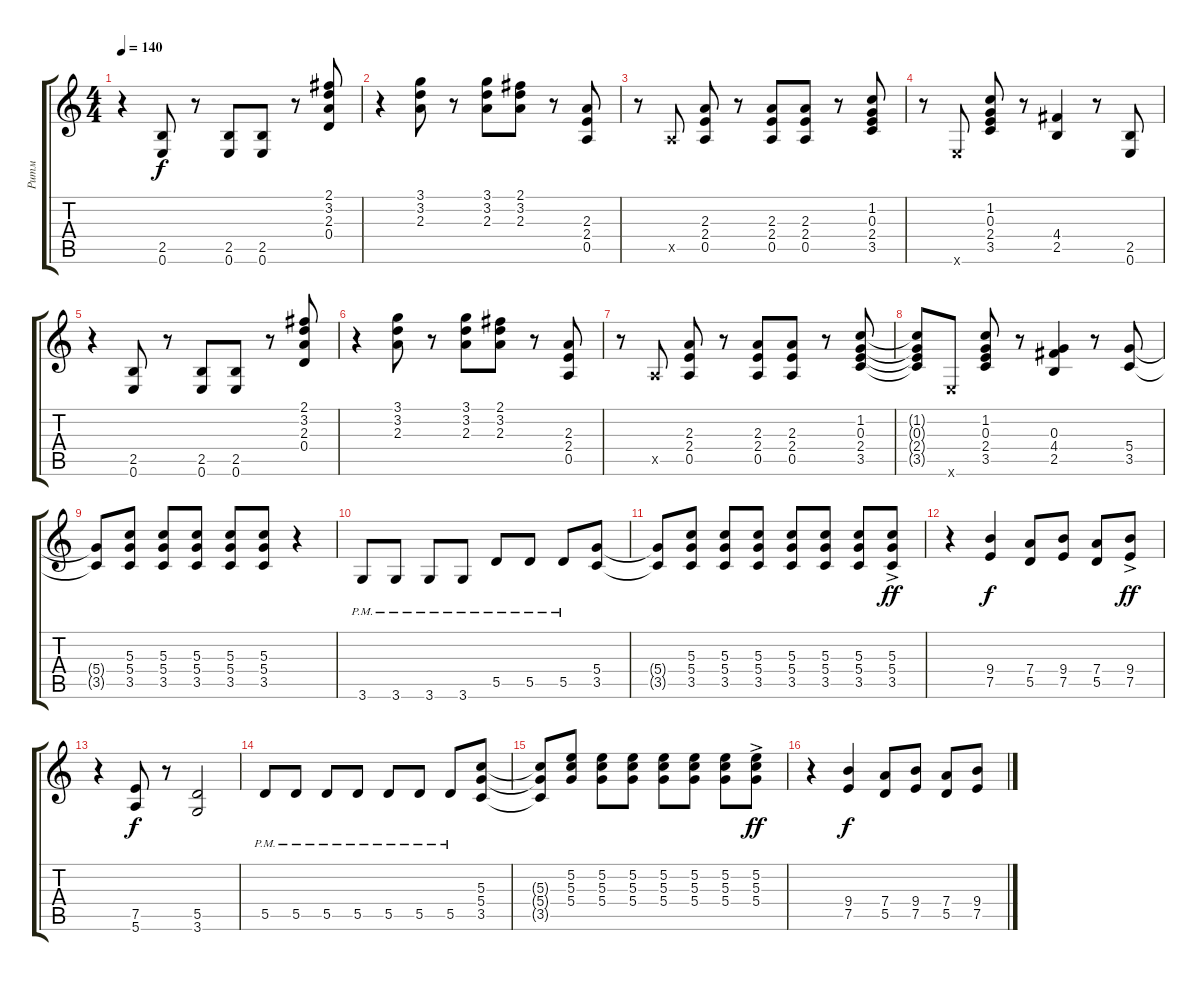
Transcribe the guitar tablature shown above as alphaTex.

\track ("Ритм" "Ритм") {instrument distortionguitar}
\staff {score tabs}
\tuning (E4 B3 G3 D3 A2 E2) {hide}
\ts (4 4)
\tempo 140
\clef g2
\ks c
r.4{dy f} (2.5 0.6).8 r.8 (2.5 0.6).8 (2.5 0.6).8 r.8 (2.1 3.2 2.3 0.4).8 |
r.4 (3.1 3.2 2.3).8 r.8 (3.1 3.2 2.3).8 (2.1 3.2 2.3).8 r.8 (2.3 2.4 0.5).8 |
r.8 0.5{x}.8 (2.3 2.4 0.5).8 r.8 (2.3 2.4 0.5).8 (2.3 2.4 0.5).8 r.8 (1.2 0.3 2.4 3.5).8 |
r.8 0.6{x}.8 (1.2 0.3 2.4 3.5).8 r.8 (4.4 2.5).4 r.8 (2.5 0.6).8 |
r.4 (2.5 0.6).8 r.8 (2.5 0.6).8 (2.5 0.6).8 r.8 (2.1 3.2 2.3 0.4).8 |
r.4 (3.1 3.2 2.3).8 r.8 (3.1 3.2 2.3).8 (2.1 3.2 2.3).8 r.8 (2.3 2.4 0.5).8 |
r.8 0.5{x}.8 (2.3 2.4 0.5).8 r.8 (2.3 2.4 0.5).8 (2.3 2.4 0.5).8 r.8 (1.2 0.3 2.4 3.5).8 |
(1.2{t} 0.3{t} 2.4{t} 3.5{t}).8 0.6{x}.8 (1.2 0.3 2.4 3.5).8 r.8 (0.3 4.4 2.5).4 r.8 (5.4 3.5).8 |
(5.4{t} 3.5{t}).8 (5.3 5.4 3.5).8 (5.3 5.4 3.5).8 (5.3 5.4 3.5).8 (5.3 5.4 3.5).8 (5.3 5.4 3.5).8 r.4 |
3.6{pm}.8 3.6{pm}.8 3.6{pm}.8 3.6{pm}.8 5.5{pm}.8 5.5{pm}.8 5.5{pm}.8 (5.4 3.5).8 |
(5.4{t} 3.5{t}).8 (5.3 5.4 3.5).8 (5.3 5.4 3.5).8 (5.3 5.4 3.5).8 (5.3 5.4 3.5).8 (5.3 5.4 3.5).8 (5.3 5.4 3.5).8 (5.3{ac} 5.4{ac} 3.5{ac}).8{dy ff} |
r.4 (9.4 7.5).4{dy f} (7.4 5.5).8 (9.4 7.5).8 (7.4 5.5).8 (9.4{ac} 7.5{ac}).8{dy ff} |
r.4 (7.5 5.6).8{dy f} r.8 (5.5 3.6).2 |
5.5{pm}.8 5.5{pm}.8 5.5{pm}.8 5.5{pm}.8 5.5{pm}.8 5.5{pm}.8 5.5{pm}.8 (5.3 5.4 3.5).8 |
(5.3{t} 5.4{t} 3.5{t}).8 (5.2 5.3 5.4).8 (5.2 5.3 5.4).8 (5.2 5.3 5.4).8 (5.2 5.3 5.4).8 (5.2 5.3 5.4).8 (5.2 5.3 5.4).8 (5.2{ac} 5.3{ac} 5.4{ac}).8{dy ff} |
r.4 (9.4 7.5).4{dy f} (7.4 5.5).8 (9.4 7.5).8 (7.4 5.5).8 (9.4 7.5).8
